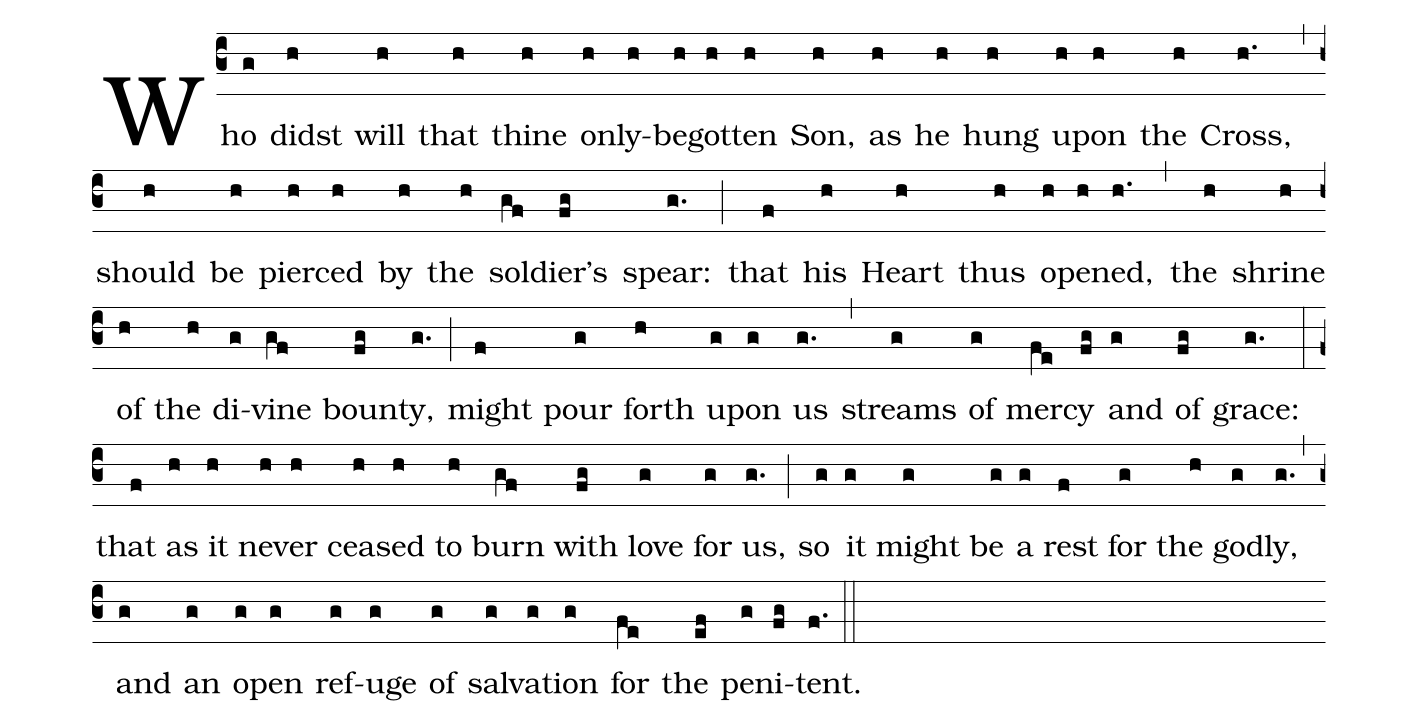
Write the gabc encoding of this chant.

%%
(c3)Who(g) didst(h) will(h) that(h) thine(h) on(h)ly-(h)be(h)got(h)ten(h) Son,(h) as(h) he(h) hung(h) up(h)on(h) the(h) Cross,(h.) (,) should(h) be(h) pierc(h)ed(h) by(h) the(h) sol(gf)dier's(fg) spear:(g.) (;) that(f) his(h) Heart(h) thus(h) o(h)pen(h)ed,(h.) (,) the(h) shrine(h) of(h) the(h) di(g)vine(gf) boun(fg)ty,(g.) (;) might(f) pour(g) forth(h) up(g)on(g) us(g.) (,) streams(g) of(g) mer(fe)cy(fg) and(g) of(fg) grace:(g.) (:) that(f) as(h) it(h) nev(h)er(h) ceas(h)ed(h) to(h) burn(gf) with(fg) love(g) for(g) us,(g.) (;) so(g) it(g) might(g) be(g) a(g) rest(f) for(g) the(h) god(g)ly,(g.) (,) and(g) an(g) o(g)pen(g) ref(g)uge(g) of(g) sal(g)va(g)tion(g) for(fe) the(ef) pen(g)i(fg)tent.(f.) (::)
